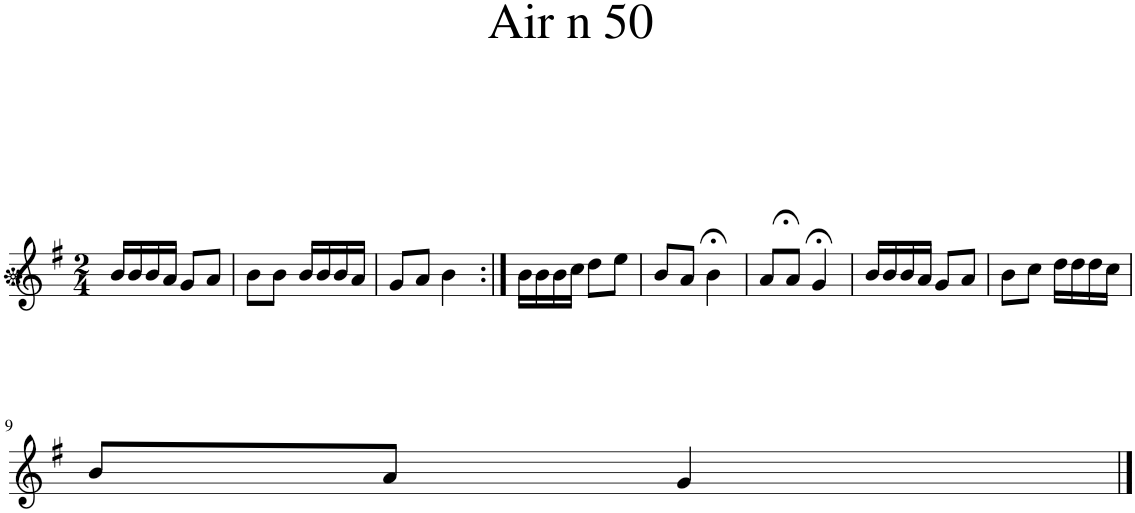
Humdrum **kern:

**kern
*part1
*staff1
*I"Piano
*I'Pno.
*clefG2
*k[f#]
*M2/4
=1
16b/LL
16b/
16b/
16a/JJ
8g/L
8a/J
=2
8b\L
8b\J
16b/LL
16b/
16b/
16a/JJ
=3
8g/L
8a/J
4b\
=4:|!
16b\LL
16b\
16b\
16cc\JJ
8dd\L
8ee\J
=5
8b/L
8a/J
4b;<\
=6
8a;</L
8a/J
4g;</
=7
16b/LL
16b/
16b/
16a/JJ
8g/L
8a/J
=8
8b\L
8cc\J
16dd\LL
16dd\
16dd\
16cc\JJ
!!LO:LB:g=z
=9
8b/L
8a/J
4g/
==
*-
